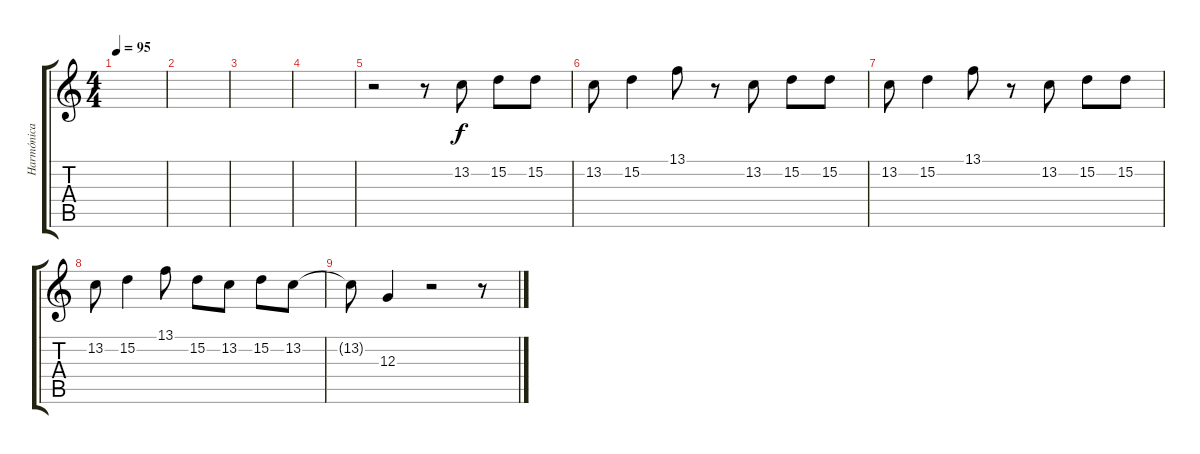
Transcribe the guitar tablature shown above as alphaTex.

\track ("Harmónica" "Harmónica") {instrument harmonica}
\staff {score tabs}
\tuning (E4 B3 G3 D3 A2 E2) {hide}
\ts (4 4)
\tempo 95
\clef g2
\ks c
|
|
|
|
r.2 r.8 13.2.8 15.2.8 15.2.8 |
13.2.8 15.2.4 13.1.8 r.8 13.2.8 15.2.8 15.2.8 |
13.2.8 15.2.4 13.1.8 r.8 13.2.8 15.2.8 15.2.8 |
13.2.8 15.2.4 13.1.8 15.2.8 13.2.8 15.2.8 13.2.8 |
13.2{t}.8 12.3.4 r.2 r.8
